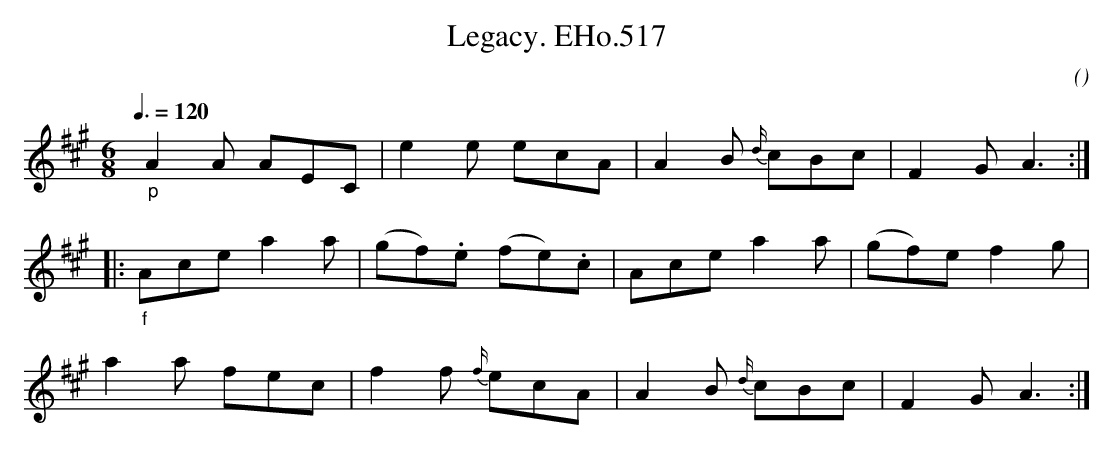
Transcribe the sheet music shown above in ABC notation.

X:1
T:Legacy. EHo.517
M:6/8
L:1/8
Q:3/8=120
C:
O:
K:A
y"_p"A2A AEC | e2e ecA | A2B {d/}cBc | F2G A3 :|
|: "_f"Ace a2a | (gf).e (fe).c | Ace a2a | (gf)e f2g |
a2a fec | f2f {f/}ecA | A2B {d/}cBc | F2G A3 :|
